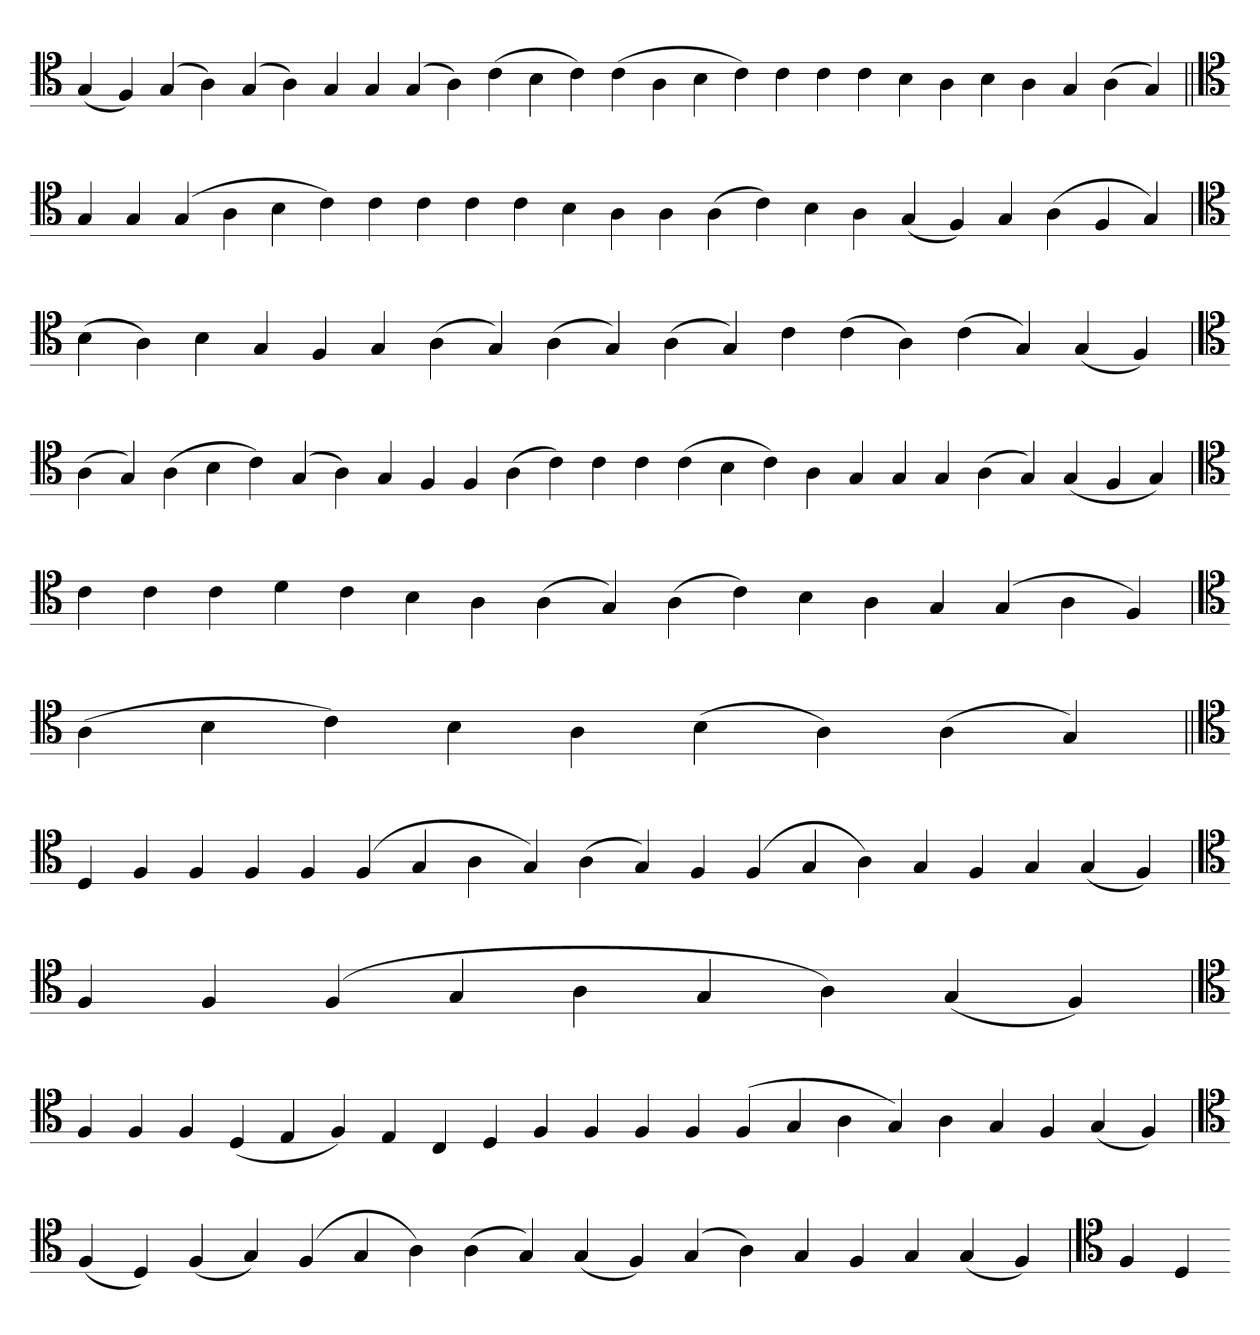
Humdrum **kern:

**kern
*part1
*staff1
*clefC4
=
(4G
4F)
(4G
4A)
(4G
4A)
4G
4G
(4G
4A)
(4c
4B
4c)
(4c
4A
4B
4c)
4c
4c
4c
4B
4A
4B
4A
4G
(4A
4G)
=||
*clefC4
4G
4G
(4G
4A
4B
4c)
4c
4c
4c
4c
4B
4A
4A
(4A
4c)
4B
4A
(4G
4F)
4G
(4A
4F
4G)
=`
*clefC4
(4B
4A)
4B
4G
4F
4G
(4A
4G)
(4A
4G)
(4A
4G)
4c
(4c
4A)
(4c
4G)
(4G
4F)
=
*clefC4
(4A
4G)
(4A
4B
4c)
(4G
4A)
4G
4F
4F
(4A
4c)
4c
4c
(4c
4B
4c)
4A
4G
4G
4G
(4A
4G)
(4G
4F
4G)
=`
*clefC4
4c
4c
4c
4d
4c
4B
4A
(4A
4G)
(4A
4c)
4B
4A
4G
(4G
4A
4F)
=`
*clefC4
(4A
4B
4c)
4B
4A
(4B
4A)
(4A
4G)
=||
*clefC4
4D
4F
4F
4F
4F
(4F
4G
4A
4G)
(4A
4G)
4F
(4F
4G
4A)
4G
4F
4G
(4G
4F)
=`
*clefC4
4F
4F
(4F
4G
4A
4G
4A)
(4G
4F)
='
*clefC4
4F
4F
4F
(4D
4E
4F)
4E
4C
4D
4F
4F
4F
4F
(4F
4G
4A
4G)
4A
4G
4F
(4G
4F)
=
*clefC4
(4F
4D)
(4F
4G)
(4F
4G
4A)
(4A
4G)
(4G
4F)
(4G
4A)
4G
4F
4G
(4G
4F)
='
*clefC4
4F
4D
=-
*-
